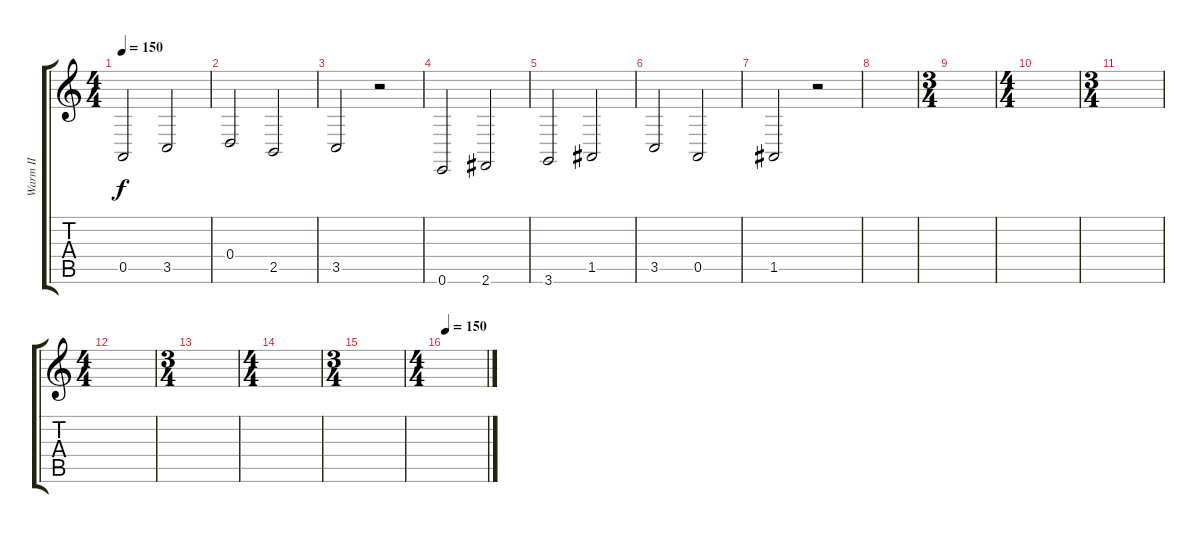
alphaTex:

\track ("Warm II" "Warm II") {instrument pad2warm}
\staff {score tabs}
\tuning (E4 B3 G3 D3 A2 E2) {hide}
\ts (4 4)
\tempo 150
\clef g2
\ks c
0.5.2{dy f} 3.5.2 |
0.4.2 2.5.2 |
3.5.2 r.2 |
0.6.2 2.6.2 |
3.6.2 1.5.2 |
3.5.2 0.5.2 |
1.5.2 r.2 |
|
\ts (3 4)
|
\ts (4 4)
|
\ts (3 4)
|
\ts (4 4)
|
\ts (3 4)
|
\ts (4 4)
|
\ts (3 4)
|
\ts (4 4)
\tempo 150
